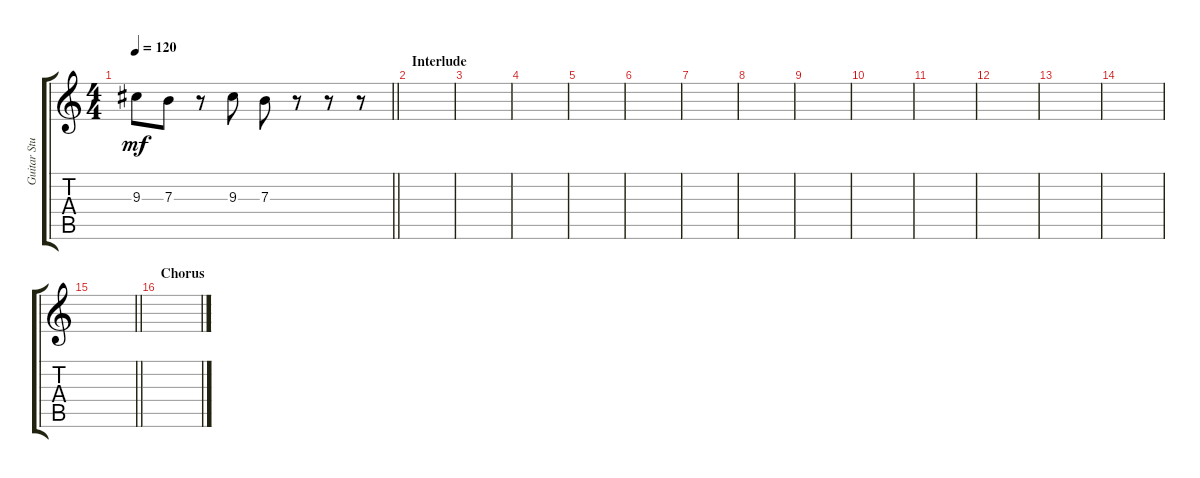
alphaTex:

\track ("Guitar Studio" "Guitar Stu") {instrument overdrivenguitar}
\staff {score tabs}
\tuning (Db4 Ab3 E3 B2 Gb2 B1) {hide}
\ts (4 4)
\tempo 120
\clef g2
\barLineRight lightlight
\ks c
9.3.8{dy mf} 7.3.8 r.8 9.3.8 7.3.8 r.8 r.8 r.8 |
\section ("" "Interlude")
|
|
|
|
|
|
|
|
|
|
|
|
|
\barLineRight lightlight
|
\section ("" "Chorus")
